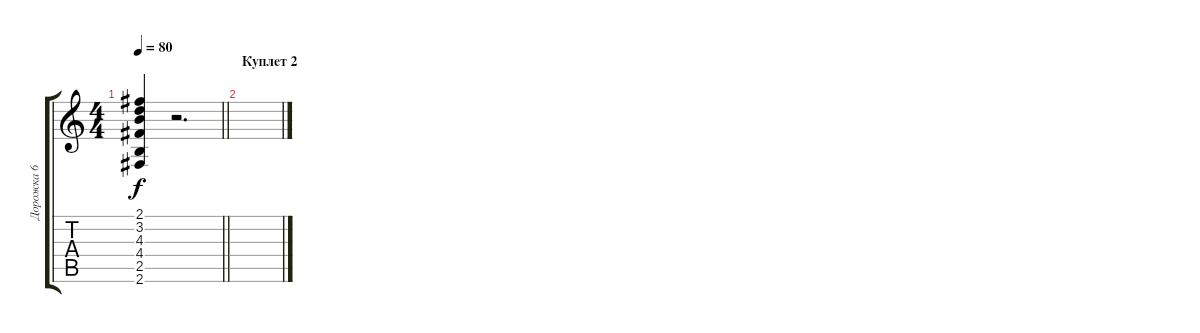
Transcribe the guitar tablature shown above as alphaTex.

\track ("Дорожка 6" "Дорожка 6") {instrument electricguitarclean}
\staff {score tabs}
\tuning (E4 B3 G3 D3 A2 E2) {hide}
\ts (4 4)
\tempo 80
\clef g2
\barLineRight lightlight
\ks c
(2.1{t} 3.2{t} 4.3{t} 4.4{t} 2.5{t} 2.6{t}).4{dy f} r.2{d} |
\section ("" "Куплет 2")
